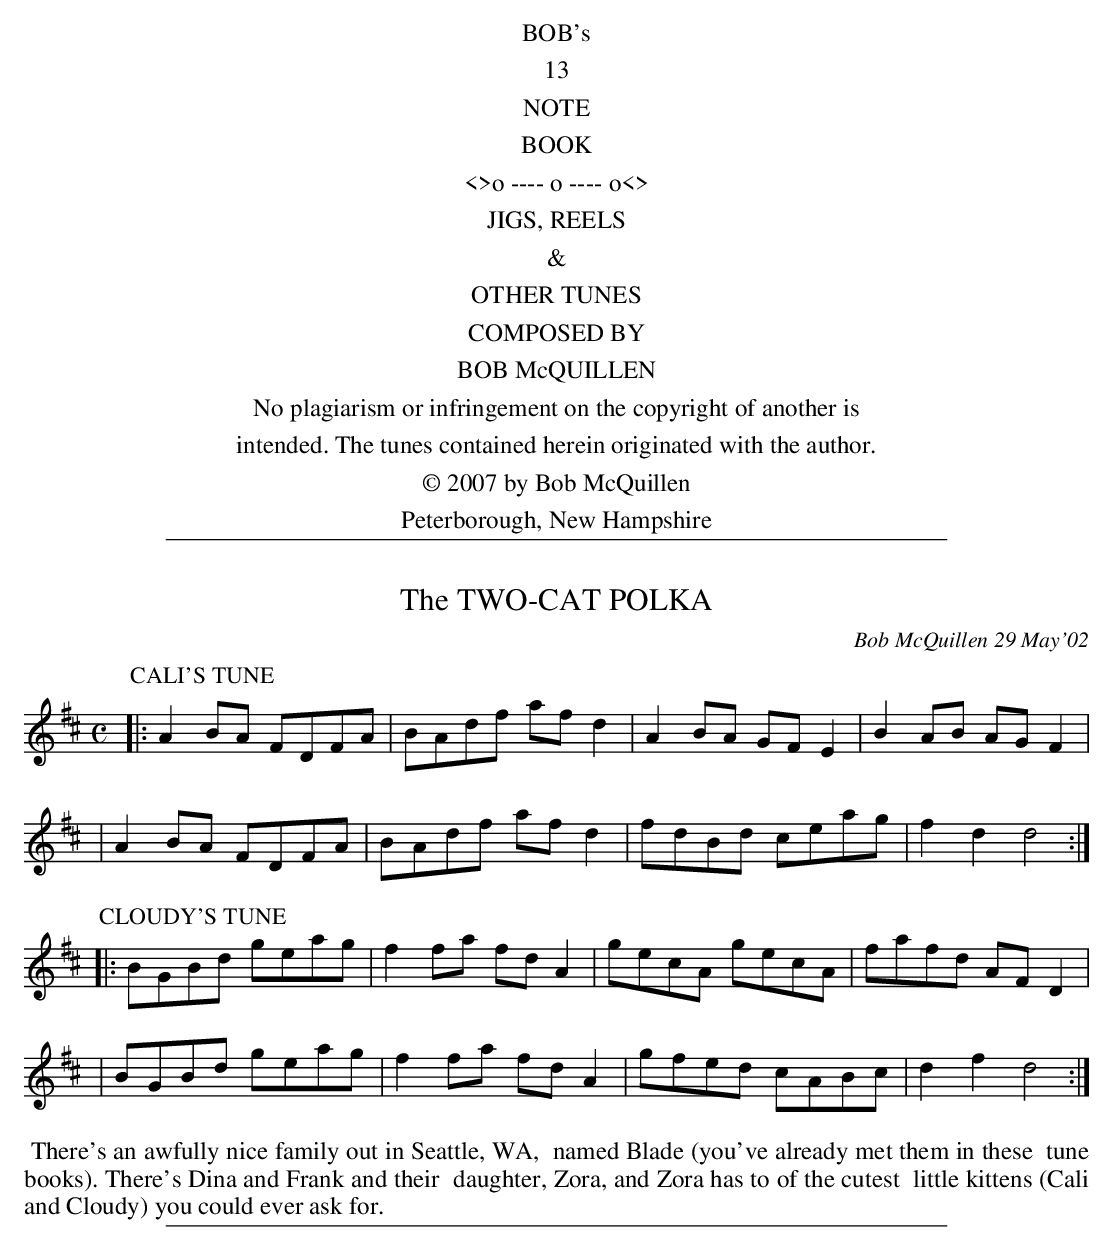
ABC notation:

X:1
T: The TWO-CAT POLKA
C: Bob McQuillen 29 May'02
M: C
L: 1/8
K: D
P: CALI'S TUNE
|:A2BA FDFA | BAdf afd2 | A2BA GFE2 | B2AB AGF2 |
| A2BA FDFA | BAdf afd2 | fdBd ceag | f2d2 d4 :|
P: CLOUDY'S TUNE
|:BGBd geag | f2fa fdA2 | gecA gecA | fafd AFD2 |
| BGBd geag | f2fa fdA2 | gfed cABc | d2f2 d4 :|
